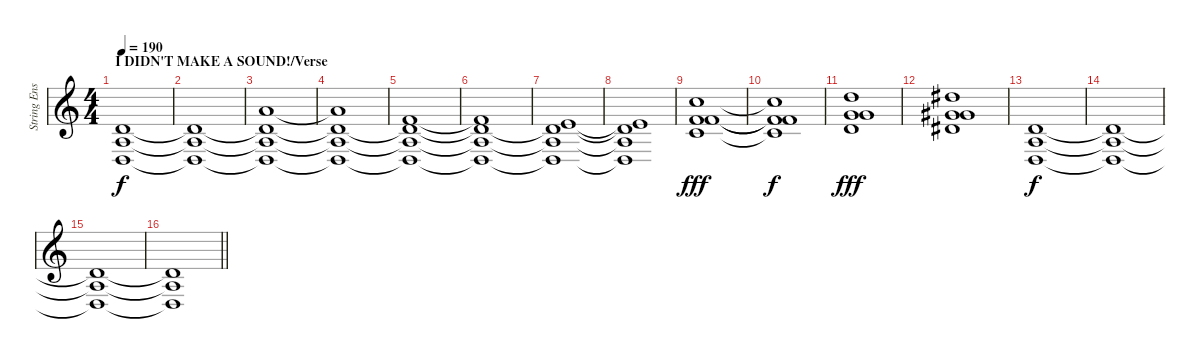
\track ("String Ensemble" "String Ens") {instrument stringensemble1}
\staff {score}
\tuning (E4 B3 G3 D3 A2 D2) {hide}
\ts (4 4)
\section ("" "I DIDN'T MAKE A SOUND!/Verse")
\tempo 190
\clef g2
\ks c
(3.2 2.3 0.4).1{dy f} |
(3.2{t} 2.3{t} 0.4{t}).1 |
(5.1 3.2{t} 2.3{t} 0.4{t}).1 |
(5.1{t} 3.2{t} 2.3{t} 0.4{t}).1 |
(1.1 3.2{t} 2.3{t} 0.4{t}).1 |
(1.1{t} 3.2{t} 2.3{t} 0.4{t}).1 |
(0.1 3.2{t} 2.3{t} 0.4{t}).1 |
(0.1{t} 3.2{t} 2.3{t} 0.4{t}).1 |
(1.1 13.2 10.3 10.4).1{dy fff} |
(1.1{t} 13.2{t} 10.3{t} 10.4{t}).1{dy f} |
(3.1 15.2 12.3 12.4).1{dy fff} |
(4.1 16.2 13.3 13.4).1 |
(3.2 2.3 0.4).1{dy f} |
(3.2{t} 2.3{t} 0.4{t}).1 |
(3.2{t} 2.3{t} 0.4{t}).1 |
\barLineRight lightlight
(3.2{t} 2.3{t} 0.4{t}).1
